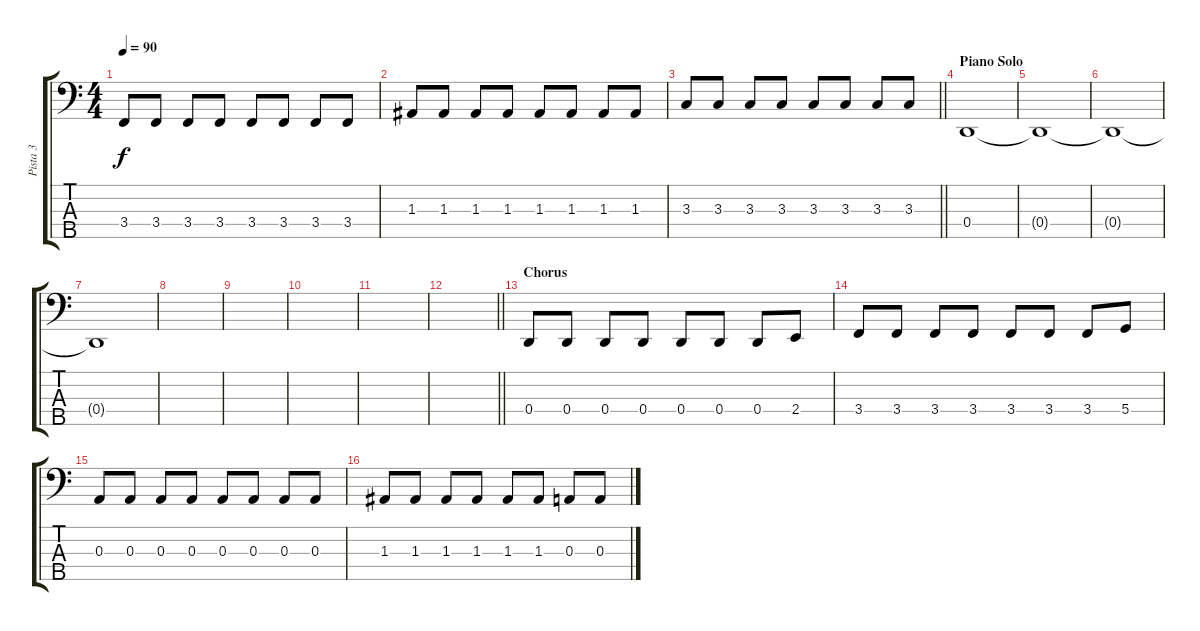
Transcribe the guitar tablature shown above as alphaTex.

\track ("Pista 3" "Pista 3") {instrument electricbassfinger}
\staff {score tabs}
\tuning (G2 D2 A1 D1 A0) {hide}
\ts (4 4)
\tempo 90
\clef f4
\ks c
3.4.8{dy f} 3.4.8 3.4.8 3.4.8 3.4.8 3.4.8 3.4.8 3.4.8 |
1.3.8 1.3.8 1.3.8 1.3.8 1.3.8 1.3.8 1.3.8 1.3.8 |
\barLineRight lightlight
3.3.8 3.3.8 3.3.8 3.3.8 3.3.8 3.3.8 3.3.8 3.3.8 |
\section ("" "Piano Solo")
0.4.1{volume 0} |
0.4{t}.1 |
0.4{t}.1 |
0.4{t}.1 |
|
|
|
|
\barLineRight lightlight
|
\section ("" "Chorus")
0.4.8{volume 16} 0.4.8 0.4.8 0.4.8 0.4.8 0.4.8 0.4.8 2.4.8 |
3.4.8 3.4.8 3.4.8 3.4.8 3.4.8 3.4.8 3.4.8 5.4.8 |
0.3.8 0.3.8 0.3.8 0.3.8 0.3.8 0.3.8 0.3.8 0.3.8 |
1.3.8 1.3.8 1.3.8 1.3.8 1.3.8 1.3.8 0.3.8 0.3.8
